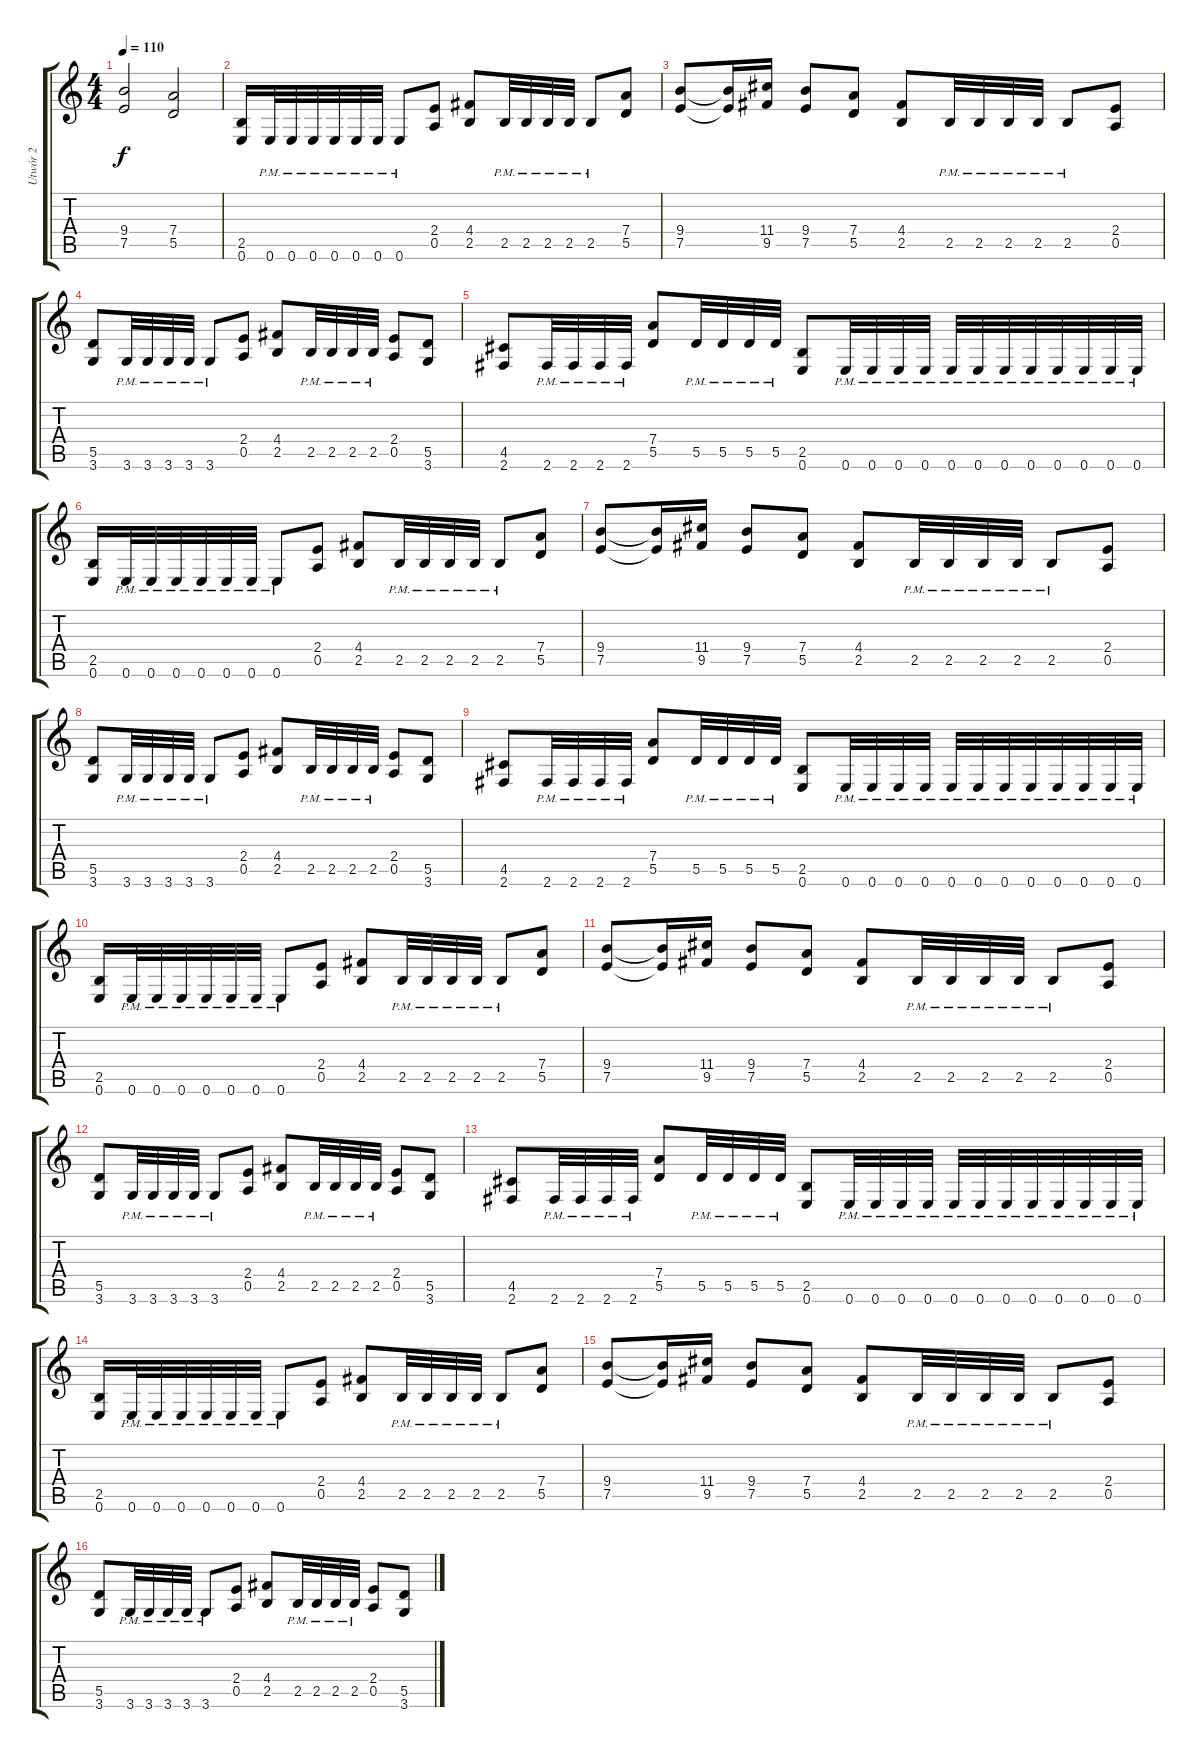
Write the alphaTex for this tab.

\track ("Utwór 2" "Utwór 2") {instrument acousticguitarsteel}
\staff {score tabs}
\tuning (E4 B3 G3 D3 A2 E2) {hide}
\ts (4 4)
\tempo 110
\clef g2
\ks c
(9.4 7.5).2{dy f} (7.4 5.5).2 |
(2.5 0.6).16{volume 12} 0.6{pm}.32 0.6{pm}.32 0.6{pm}.32 0.6{pm}.32 0.6{pm}.32 0.6{pm}.32 0.6{pm}.8 (2.4 0.5).8 (4.4 2.5).8 2.5{pm}.32 2.5{pm}.32 2.5{pm}.32 2.5{pm}.32 2.5{pm}.8 (7.4 5.5).8 |
(9.4 7.5).8 (9.4{t} 7.5{t}).16 (11.4 9.5).16 (9.4 7.5).8 (7.4 5.5).8 (4.4 2.5).8 2.5{pm}.32 2.5{pm}.32 2.5{pm}.32 2.5{pm}.32 2.5{pm}.8 (2.4 0.5).8 |
(5.5 3.6).8 3.6{pm}.32 3.6{pm}.32 3.6{pm}.32 3.6{pm}.32 3.6{pm}.8 (2.4 0.5).8 (4.4 2.5).8 2.5{pm}.32 2.5{pm}.32 2.5{pm}.32 2.5{pm}.32 (2.4 0.5).8 (5.5 3.6).8 |
(4.5 2.6).8 2.6{pm}.32 2.6{pm}.32 2.6{pm}.32 2.6{pm}.32 (7.4 5.5).8 5.5{pm}.32 5.5{pm}.32 5.5{pm}.32 5.5{pm}.32 (2.5 0.6).8 0.6{pm}.32 0.6{pm}.32 0.6{pm}.32 0.6{pm}.32 0.6{pm}.32 0.6{pm}.32 0.6{pm}.32 0.6{pm}.32 0.6{pm}.32 0.6{pm}.32 0.6{pm}.32 0.6{pm}.32 |
(2.5 0.6).16{volume 12} 0.6{pm}.32 0.6{pm}.32 0.6{pm}.32 0.6{pm}.32 0.6{pm}.32 0.6{pm}.32 0.6{pm}.8 (2.4 0.5).8 (4.4 2.5).8 2.5{pm}.32 2.5{pm}.32 2.5{pm}.32 2.5{pm}.32 2.5{pm}.8 (7.4 5.5).8 |
(9.4 7.5).8 (9.4{t} 7.5{t}).16 (11.4 9.5).16 (9.4 7.5).8 (7.4 5.5).8 (4.4 2.5).8 2.5{pm}.32 2.5{pm}.32 2.5{pm}.32 2.5{pm}.32 2.5{pm}.8 (2.4 0.5).8 |
(5.5 3.6).8 3.6{pm}.32 3.6{pm}.32 3.6{pm}.32 3.6{pm}.32 3.6{pm}.8 (2.4 0.5).8 (4.4 2.5).8 2.5{pm}.32 2.5{pm}.32 2.5{pm}.32 2.5{pm}.32 (2.4 0.5).8 (5.5 3.6).8 |
(4.5 2.6).8 2.6{pm}.32 2.6{pm}.32 2.6{pm}.32 2.6{pm}.32 (7.4 5.5).8 5.5{pm}.32 5.5{pm}.32 5.5{pm}.32 5.5{pm}.32 (2.5 0.6).8 0.6{pm}.32 0.6{pm}.32 0.6{pm}.32 0.6{pm}.32 0.6{pm}.32 0.6{pm}.32 0.6{pm}.32 0.6{pm}.32 0.6{pm}.32 0.6{pm}.32 0.6{pm}.32 0.6{pm}.32 |
(2.5 0.6).16{volume 12} 0.6{pm}.32 0.6{pm}.32 0.6{pm}.32 0.6{pm}.32 0.6{pm}.32 0.6{pm}.32 0.6{pm}.8 (2.4 0.5).8 (4.4 2.5).8 2.5{pm}.32 2.5{pm}.32 2.5{pm}.32 2.5{pm}.32 2.5{pm}.8 (7.4 5.5).8 |
(9.4 7.5).8 (9.4{t} 7.5{t}).16 (11.4 9.5).16 (9.4 7.5).8 (7.4 5.5).8 (4.4 2.5).8 2.5{pm}.32 2.5{pm}.32 2.5{pm}.32 2.5{pm}.32 2.5{pm}.8 (2.4 0.5).8 |
(5.5 3.6).8 3.6{pm}.32 3.6{pm}.32 3.6{pm}.32 3.6{pm}.32 3.6{pm}.8 (2.4 0.5).8 (4.4 2.5).8 2.5{pm}.32 2.5{pm}.32 2.5{pm}.32 2.5{pm}.32 (2.4 0.5).8 (5.5 3.6).8 |
(4.5 2.6).8 2.6{pm}.32 2.6{pm}.32 2.6{pm}.32 2.6{pm}.32 (7.4 5.5).8 5.5{pm}.32 5.5{pm}.32 5.5{pm}.32 5.5{pm}.32 (2.5 0.6).8 0.6{pm}.32 0.6{pm}.32 0.6{pm}.32 0.6{pm}.32 0.6{pm}.32 0.6{pm}.32 0.6{pm}.32 0.6{pm}.32 0.6{pm}.32 0.6{pm}.32 0.6{pm}.32 0.6{pm}.32 |
(2.5 0.6).16{volume 12} 0.6{pm}.32 0.6{pm}.32 0.6{pm}.32 0.6{pm}.32 0.6{pm}.32 0.6{pm}.32 0.6{pm}.8 (2.4 0.5).8 (4.4 2.5).8 2.5{pm}.32 2.5{pm}.32 2.5{pm}.32 2.5{pm}.32 2.5{pm}.8 (7.4 5.5).8 |
(9.4 7.5).8 (9.4{t} 7.5{t}).16 (11.4 9.5).16 (9.4 7.5).8 (7.4 5.5).8 (4.4 2.5).8 2.5{pm}.32 2.5{pm}.32 2.5{pm}.32 2.5{pm}.32 2.5{pm}.8 (2.4 0.5).8 |
(5.5 3.6).8 3.6{pm}.32 3.6{pm}.32 3.6{pm}.32 3.6{pm}.32 3.6{pm}.8 (2.4 0.5).8 (4.4 2.5).8 2.5{pm}.32 2.5{pm}.32 2.5{pm}.32 2.5{pm}.32 (2.4 0.5).8 (5.5 3.6).8
